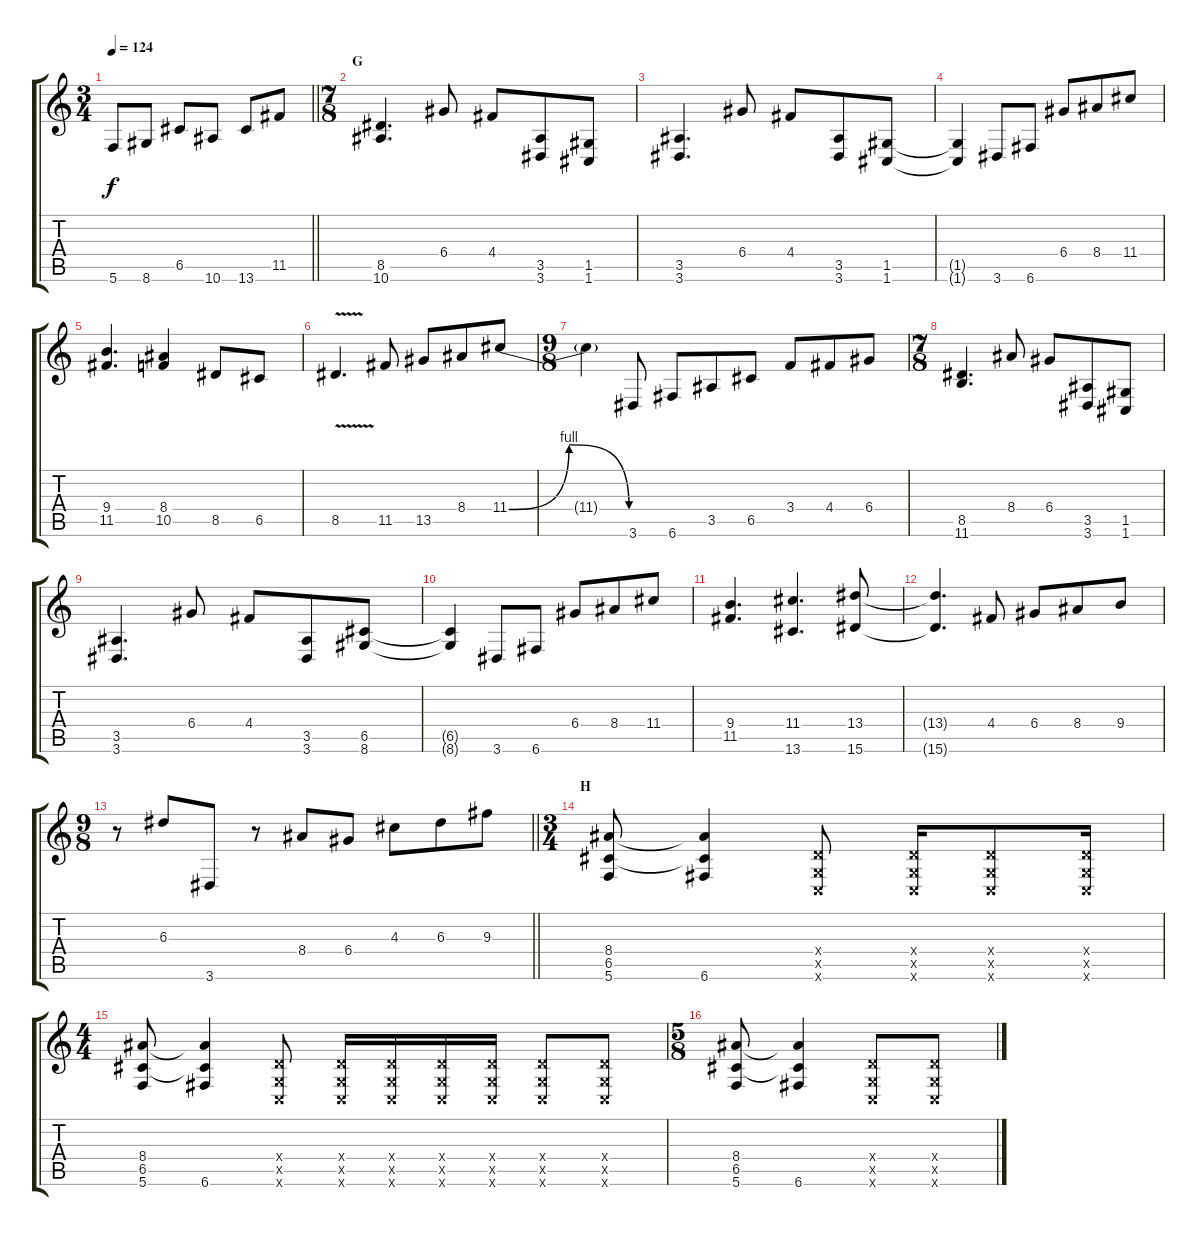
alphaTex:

\track "" {instrument distortionguitar}
\staff {score tabs}
\tuning (G4 E4 A3 D3 G2 C2) {hide}
\ts (3 4)
\tempo 124
\clef g2
\barLineRight lightlight
\ks c
5.6.8{dy f} 8.6.8 6.5.8 10.6.8 13.6.8 11.5.8 |
\ts (7 8)
\section ("" "G")
(8.5 10.6).4{d} 6.4.8 4.4.8 (3.5 3.6).8 (1.5 1.6).8 |
(3.5 3.6).4{d} 6.4.8 4.4.8 (3.5 3.6).8 (1.5 1.6).8 |
(1.5{t} 1.6{t}).4 3.6.8 6.6.8 6.4.8 8.4.8 11.4.8 |
(9.4 11.5).4{d} (8.4 10.5).4 8.5.8 6.5.8 |
8.5{v}.4{d} 11.5.8 13.5.8 8.4.8 11.4{be (bendrelease 0 0 15 4 40 4 60 0)}.8 |
\ts (9 8)
11.4{t}.4 3.6.8 6.6.8 3.5.8 6.5.8 3.4.8 4.4.8 6.4.8 |
\ts (7 8)
(8.5 11.6).4{d} 8.4.8 6.4.8 (3.5 3.6).8 (1.5 1.6).8 |
(3.5 3.6).4{d} 6.4.8 4.4.8 (3.5 3.6).8 (6.5 8.6).8 |
(6.5{t} 8.6{t}).4 3.6.8 6.6.8 6.4.8 8.4.8 11.4.8 |
(9.4 11.5).4{d} (11.4 13.6).4{d} (13.4 15.6).8 |
(13.4{t} 15.6{t}).4{d} 4.4.8 6.4.8 8.4.8 9.4.8 |
\ts (9 8)
\barLineRight lightlight
r.8 6.3.8 3.6.8 r.8 8.4.8 6.4.8 4.3.8 6.3.8 9.3.8 |
\ts (3 4)
\section ("" "H")
(8.4 6.5 5.6).8 (8.4{t} 6.5{t} 6.6).4 (0.4{x} 0.5{x} 0.6{x}).8 (0.4{x} 0.5{x} 0.6{x}).16 (0.4{x} 0.5{x} 0.6{x}).8 (0.4{x} 0.5{x} 0.6{x}).16 |
\ts (4 4)
(8.4 6.5 5.6).8 (8.4{t} 6.5{t} 6.6).4 (0.4{x} 0.5{x} 0.6{x}).8 (0.4{x} 0.5{x} 0.6{x}).16 (0.4{x} 0.5{x} 0.6{x}).16 (0.4{x} 0.5{x} 0.6{x}).16 (0.4{x} 0.5{x} 0.6{x}).16 (0.4{x} 0.5{x} 0.6{x}).8 (0.4{x} 0.5{x} 0.6{x}).8 |
\ts (5 8)
(8.4 6.5 5.6).8 (8.4{t} 6.5{t} 6.6).4 (0.4{x} 0.5{x} 0.6{x}).8 (0.4{x} 0.5{x} 0.6{x}).8
